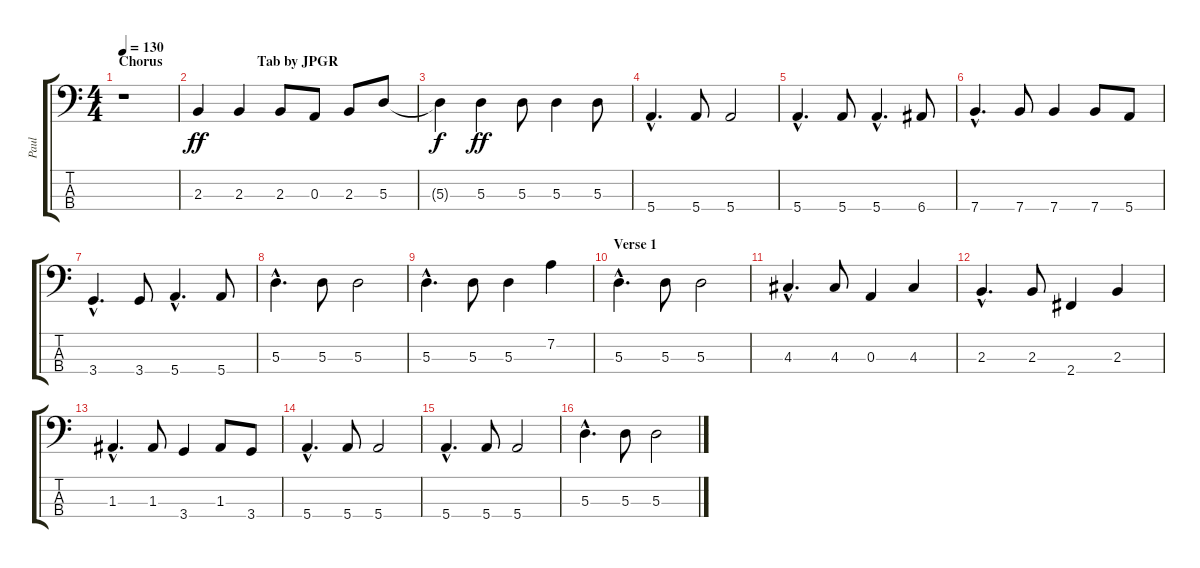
\track ("Paul" "Paul") {instrument electricbasspick}
\staff {score tabs}
\tuning (G2 D2 A1 E1) {hide}
\ts (4 4)
\section ("" "Chorus                           Tab by JPGR")
\tempo 130
\clef f4
\ks c
r.1{dy ff instrument electricbasspick} |
2.3.4 2.3.4 2.3.8 0.3.8 2.3.8 5.3.8 |
5.3{t}.4{dy f} 5.3.4{dy ff} 5.3.8 5.3.4 5.3.8 |
5.4{hac}.4{d} 5.4.8 5.4.2 |
5.4{hac}.4{d} 5.4.8 5.4{hac}.4{d} 6.4.8 |
7.4{hac}.4{d} 7.4.8 7.4.4 7.4.8 5.4.8 |
3.4{hac}.4{d} 3.4.8 5.4{hac}.4{d} 5.4.8 |
5.3{hac}.4{d} 5.3.8 5.3.2 |
5.3{hac}.4{d} 5.3.8 5.3.4 7.2.4 |
\section ("" "Verse 1")
5.3{hac}.4{d} 5.3.8 5.3.2 |
4.3{hac}.4{d} 4.3.8 0.3.4 4.3.4 |
2.3{hac}.4{d} 2.3.8 2.4.4 2.3.4 |
1.3{hac}.4{d} 1.3.8 3.4.4 1.3.8 3.4.8 |
5.4{hac}.4{d} 5.4.8 5.4.2 |
5.4{hac}.4{d} 5.4.8 5.4.2 |
5.3{hac}.4{d} 5.3.8 5.3.2
